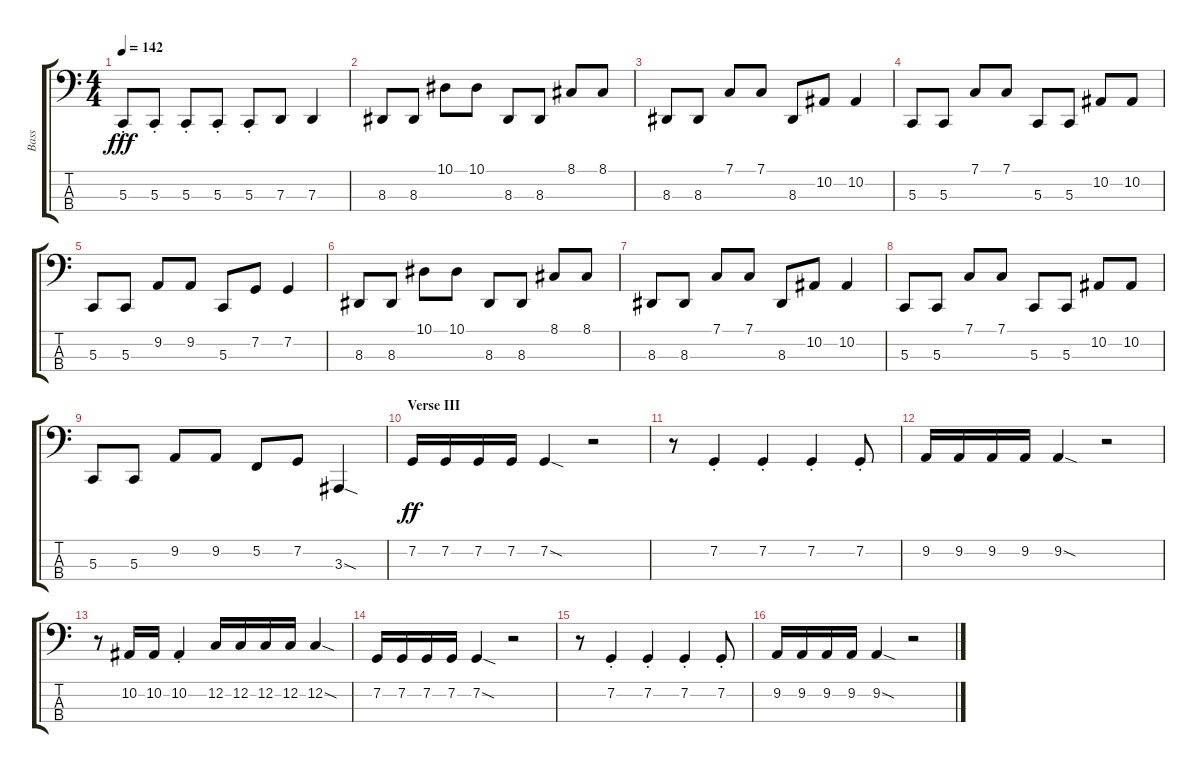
\track ("Bass" "Bass") {instrument electricbasspick}
\staff {score tabs}
\tuning (F1 C1 G0 D0) {hide}
\ts (4 4)
\tempo 142
\clef f4
\ks c
5.3{st}.8{dy fff} 5.3{st}.8 5.3{st}.8 5.3{st}.8 5.3{st}.8 7.3.8 7.3.4 |
8.3.8 8.3.8 10.1.8 10.1.8 8.3.8 8.3.8 8.1.8 8.1.8 |
8.3.8 8.3.8 7.1.8 7.1.8 8.3.8 10.2.8 10.2.4 |
5.3.8 5.3.8 7.1.8 7.1.8 5.3.8 5.3.8 10.2.8 10.2.8 |
5.3.8 5.3.8 9.2.8 9.2.8 5.3.8 7.2.8 7.2.4 |
8.3.8 8.3.8 10.1.8 10.1.8 8.3.8 8.3.8 8.1.8 8.1.8 |
8.3.8 8.3.8 7.1.8 7.1.8 8.3.8 10.2.8 10.2.4 |
5.3.8 5.3.8 7.1.8 7.1.8 5.3.8 5.3.8 10.2.8 10.2.8 |
5.3.8 5.3.8 9.2.8 9.2.8 5.2.8 7.2.8 3.3{sod}.4 |
\section ("" "Verse III")
7.2.16{dy ff} 7.2.16 7.2.16 7.2.16 7.2{sod}.4 r.2 |
r.8 7.2{st}.4 7.2{st}.4 7.2{st}.4 7.2{st}.8 |
9.2.16 9.2.16 9.2.16 9.2.16 9.2{sod}.4 r.2 |
r.8 10.2.16 10.2.16 10.2{st}.4 12.2.16 12.2.16 12.2.16 12.2.16 12.2{sod}.4 |
7.2.16 7.2.16 7.2.16 7.2.16 7.2{sod}.4 r.2 |
r.8 7.2{st}.4 7.2{st}.4 7.2{st}.4 7.2{st}.8 |
9.2.16 9.2.16 9.2.16 9.2.16 9.2{sod}.4 r.2
